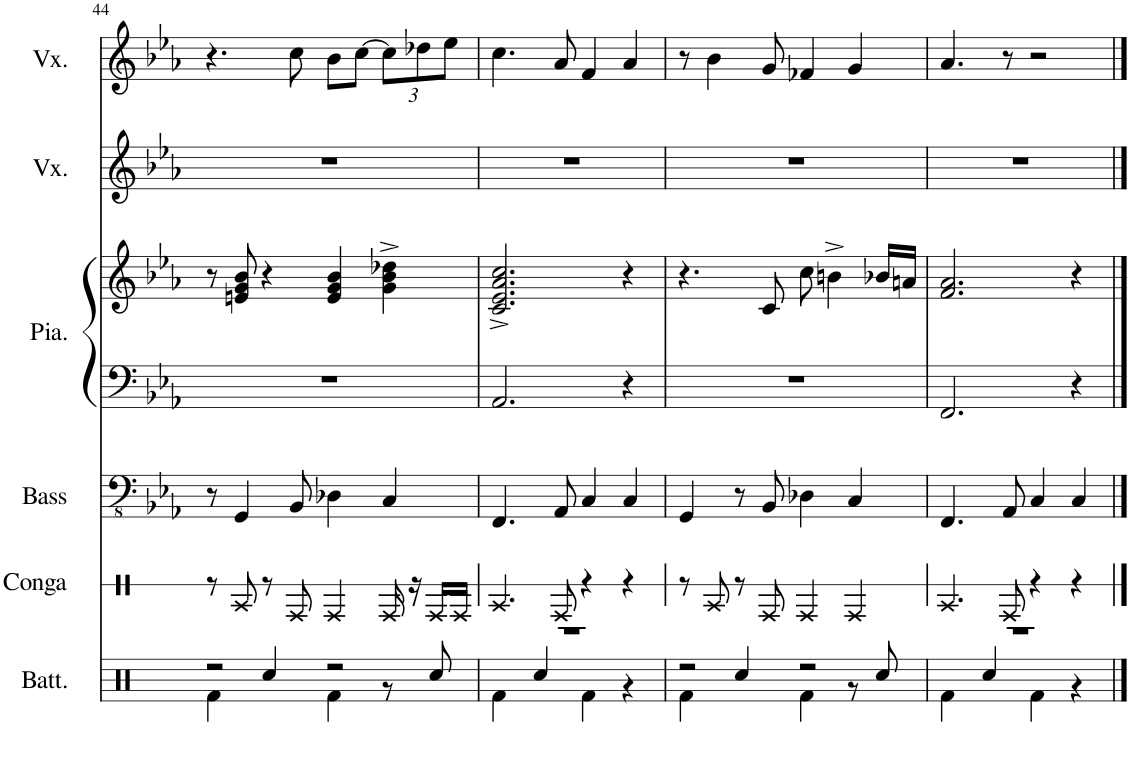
**kern	**kern	**kern	**kern	**kern	**kern	**kern
*part6	*part5	*part4	*part3	*part3	*part2	*part1
*staff7	*staff6	*staff5	*staff4	*staff3	*staff2	*staff1
*I"Batterie	*I"Conga	*I"Basse acoustique	*I"Piano	*	*I"Voix	*I"Voix
*I'Batt.	*I'Conga	*I'Bass	*I'Pia.	*	*I'Vx.	*I'Vx.
!!LO:PB:g=z
*clefX	*clefX	*clefFv4	*clefF4	*clefG2	*clefG2	*clefG2
*k[]	*k[]	*k[b-e-a-]	*k[b-e-a-]	*k[b-e-a-]	*k[b-e-a-]	*k[b-e-a-]
*M4/4	*M4/4	*M4/4	*M4/4	*M4/4	*M4/4	*M4/4
=44	=44	=44	=44	=44	=44	=44
*^	*	*	*	*	*	*
2r	4Rf\	8r	8r	1r	8r	1r	4.r
.	.	8RA/	4GGG/	.	8en/ 8g/ 8b-/	.	.
.	4Rcc/	8r	.	.	4r	.	.
.	.	8RF/	8BBB-/	.	.	.	8cc\
2r	4Rf\	4RF/	4DD-X\	.	4e/ 4g/ 4b-/	.	8b-\L
.	.	.	.	.	.	.	[8cc\J
*	*	*	*	*	*	*	*Xbrackettup
.	8r	16RF/	4CC/	.	4g\^ 4b-\^ 4dd-X\^	.	12cc\L]
.	.	16r	.	.	.	.	.
.	.	.	.	.	.	.	12dd-X\
.	8Rcc/	16RF/LL	.	.	.	.	.
.	.	.	.	.	.	.	12ee-\J
.	.	16RF/JJ	.	.	.	.	.
=45	=45	=45	=45	=45	=45	=45	=45
1r	4Rf\	4.RA/	4.FFF/	2.AA-/	2.c/^ 2.e-/^ 2.a-/^ 2.cc/^	1r	4.cc\
.	4Rcc/	.	.	.	.	.	.
.	.	8RF/	8AAA-/	.	.	.	8a-/
.	4Rf\	4r	4CC/	.	.	.	4f/
.	4r	4r	4CC/	4r	4r	.	4a-/
=46	=46	=46	=46	=46	=46	=46	=46
2r	4Rf\	8r	4GGG/	1r	4.r	1r	8r
.	.	8RA/	.	.	.	.	4b-\
.	4Rcc/	8r	8r	.	.	.	.
.	.	8RF/	8BBB-/	.	8c/	.	8g/
2r	4Rf\	4RF/	4DD-X\	.	8cc\	.	4f-X/
.	.	.	.	.	4bn^\	.	.
.	8r	4RF/	4CC/	.	.	.	4g/
.	8Rcc/	.	.	.	16b-X/LL	.	.
.	.	.	.	.	16an/JJ	.	.
=47	=47	=47	=47	=47	=47	=47	=47
1r	4Rf\	4.RA/	4.FFF/	2.FF/	2.f/ 2.a-/	1r	4.a-/
.	4Rcc/	.	.	.	.	.	.
.	.	8RF/	8AAA-/	.	.	.	8r
.	4Rf\	4r	4CC/	.	.	.	2r
.	4r	4r	4CC/	4r	4r	.	.
*v	*v	*	*	*	*	*	*
==	==	==	==	==	==	==
*-	*-	*-	*-	*-	*-	*-
